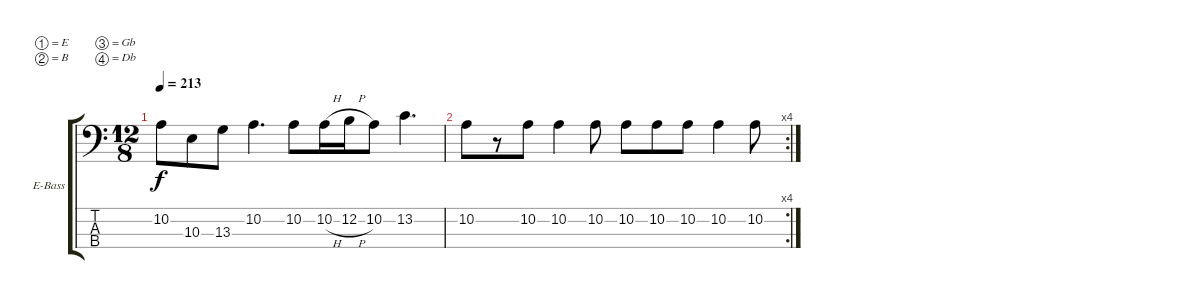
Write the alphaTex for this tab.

\bracketExtendMode groupsimilarinstruments
\firstSystemTrackNameOrientation horizontal
\otherSystemsTrackNameOrientation horizontal
\track ("Bass 1 (High)" "E-Bass") {instrument electricbassfinger}
\staff {score tabs}
\tuning (E2 B1 Gb1 Db1)
\ts (12 8)
\tempo 213
\clef f4
\scale
0.333333
\ks c
10.2.8{dy f} 10.3.8 13.3.8 10.2.4{d} 10.2.8 10.2{h}.16 12.2{h}.16 10.2.8 13.2.4{d} |
\rc 4
10.2.8 r.8 10.2.8 10.2.4 10.2.8 10.2.8 10.2.8 10.2.8 10.2.4 10.2.8
